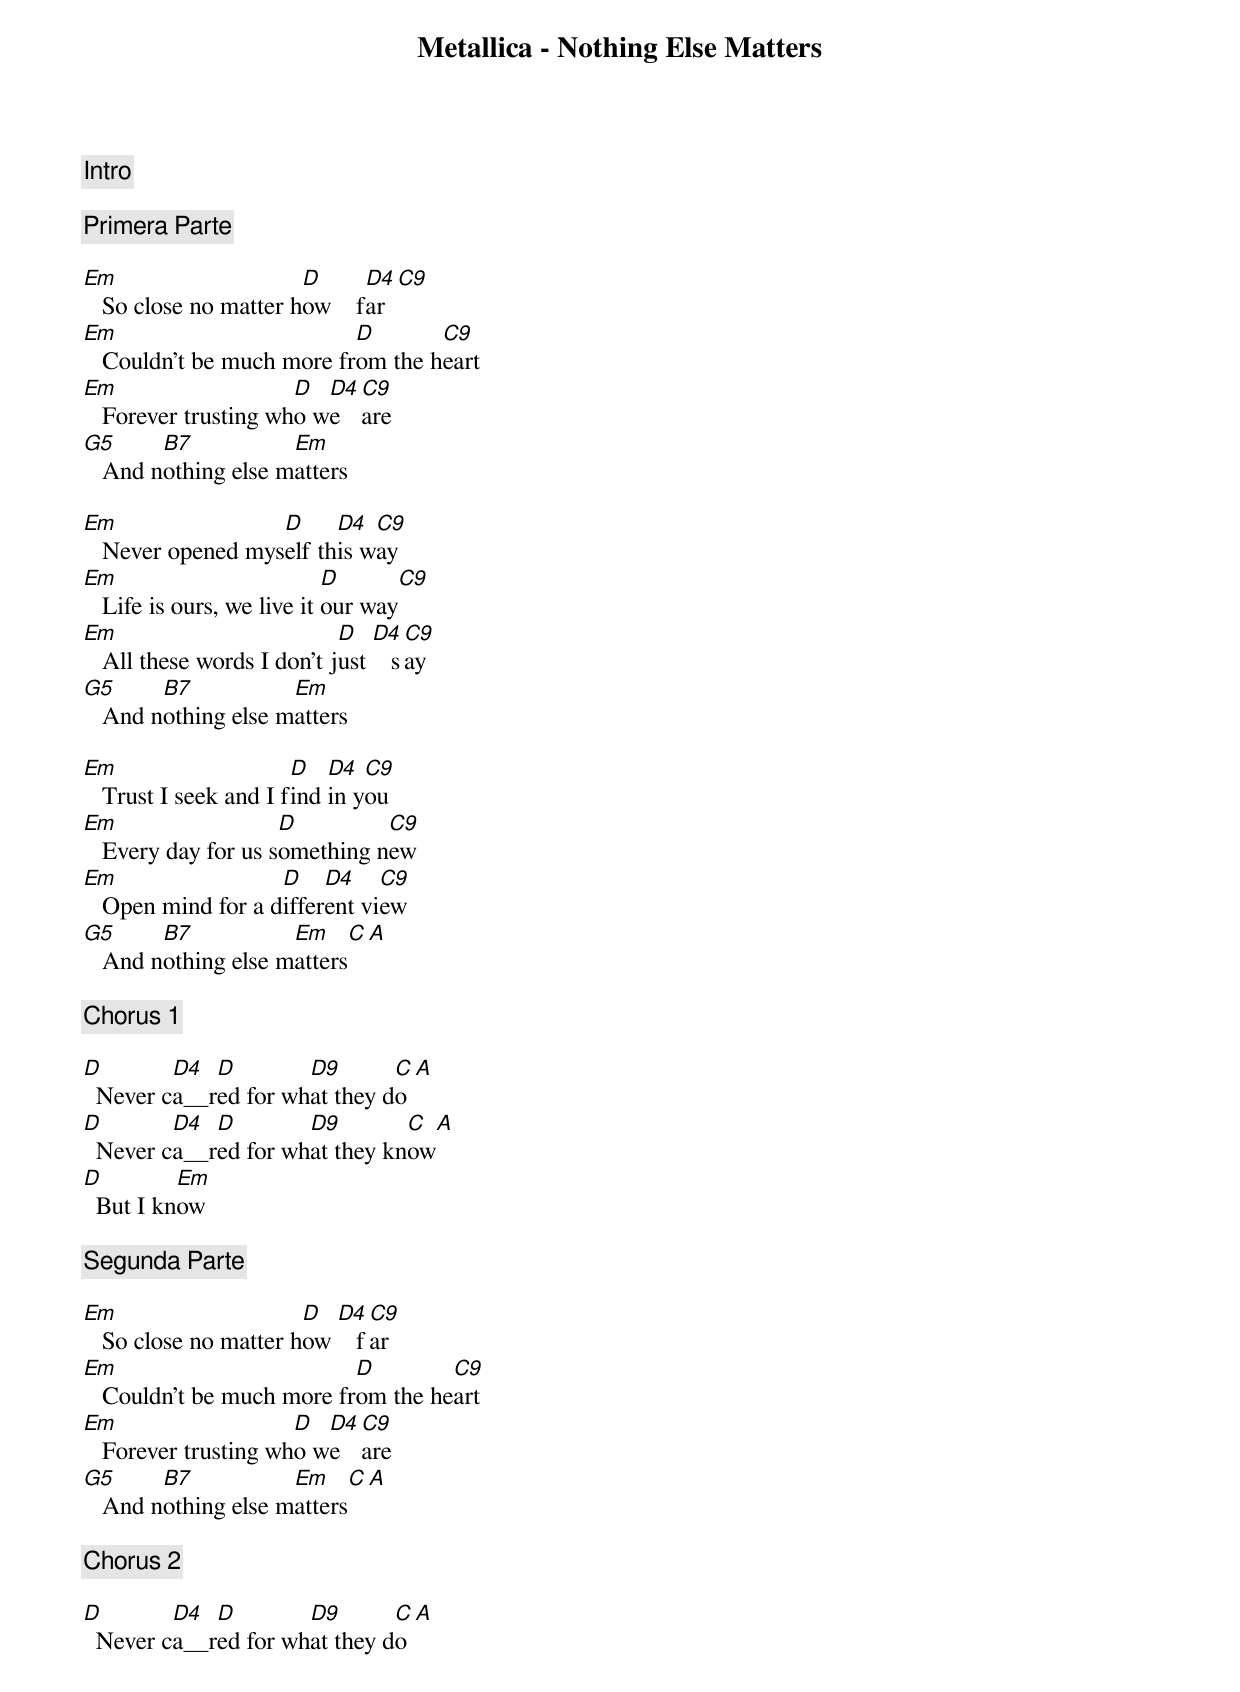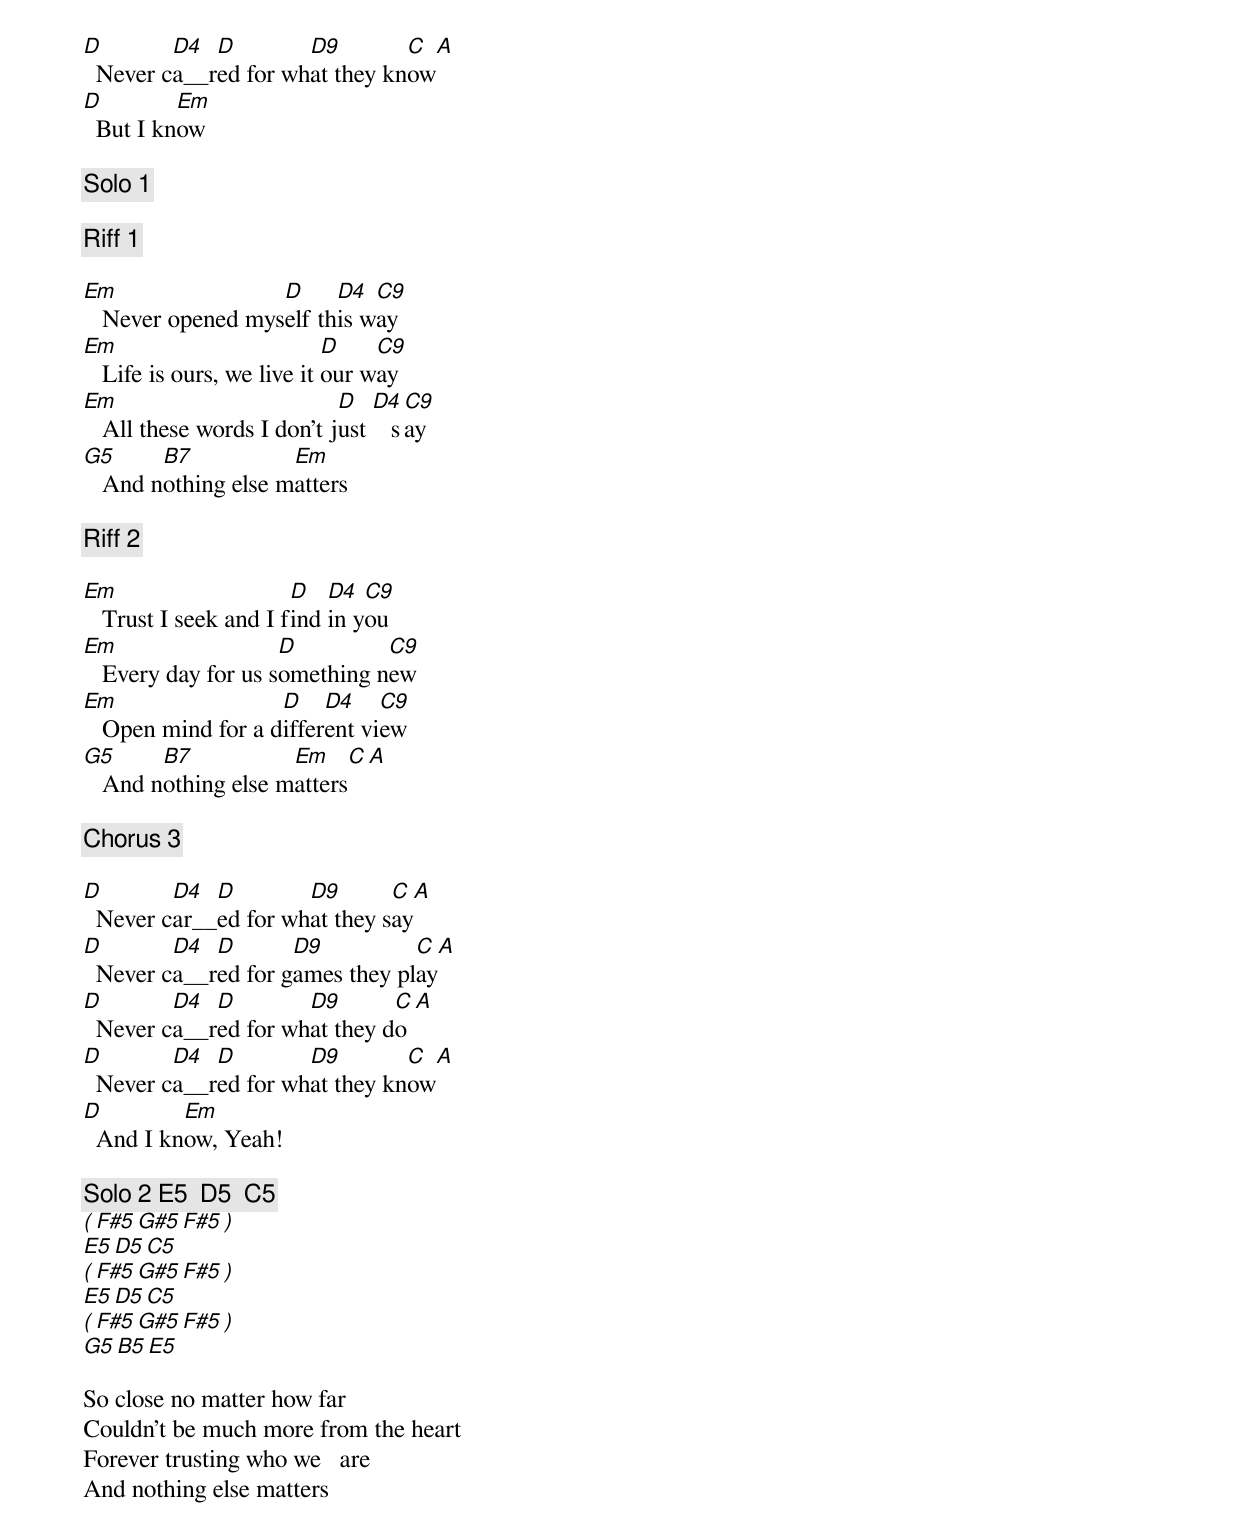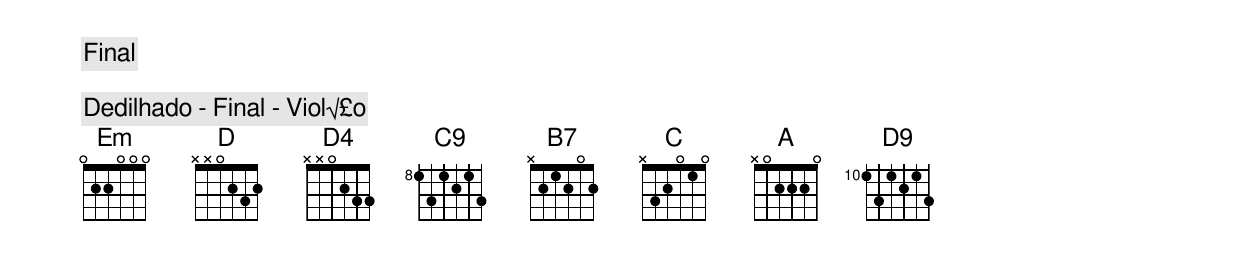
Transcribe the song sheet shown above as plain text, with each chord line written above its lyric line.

Metallica - Nothing Else Matters

[Intro]

[Primera Parte]

Em                     D      D4  C9
   So close no matter how    far
Em                         D       C9
   Couldn't be much more from the heart
Em                    D  D4  C9
   Forever trusting who we   are
G5      B7           Em
   And nothing else matters

Em                 D     D4  C9
   Never opened myself this way
Em                          D       C9
   Life is ours, we live it our way
Em                          D   D4  C9
   All these words I don't just    say
G5      B7           Em
   And nothing else matters

Em                     D   D4  C9
   Trust I seek and I find in you
Em                   D         C9
   Every day for us something new
Em                  D    D4    C9
   Open mind for a different view
G5      B7           Em      C  A
   And nothing else matters

[Chorus 1]

D        D4  D        D9       C  A
  Never ca__red for what they do
D        D4  D        D9        C  A
  Never ca__red for what they know
D         Em
  But I know

[Segunda Parte]

Em                     D  D4  C9
   So close no matter how    far
Em                         D        C9
   Couldn't be much more from the heart
Em                    D  D4  C9
   Forever trusting who we   are
G5      B7           Em     C  A
   And nothing else matters

[Chorus 2]

D        D4  D        D9       C  A
  Never ca__red for what they do
D        D4  D        D9        C  A
  Never ca__red for what they know
D         Em
  But I know

[Solo 1]

[Riff 1]

Em                 D     D4  C9
   Never opened myself this way
Em                          D    C9
   Life is ours, we live it our way
Em                          D   D4  C9
   All these words I don't just    say
G5      B7           Em
   And nothing else matters

[Riff 2]

Em                     D   D4  C9
   Trust I seek and I find in you
Em                   D         C9
   Every day for us something new
Em                  D    D4    C9
   Open mind for a different view
G5      B7           Em     C  A
   And nothing else matters

[Chorus 3]

D        D4  D        D9       C  A
  Never car__ed for what they say
D        D4  D       D9          C  A
  Never ca__red for games they play
D        D4  D        D9       C  A
  Never ca__red for what they do
D        D4  D        D9        C  A
  Never ca__red for what they know
D         Em
  And I know, Yeah!

[Solo 2] E5  D5  C5
       ( F#5  G#5  F#5 )
         E5  D5  C5
       ( F#5  G#5  F#5 )
         E5  D5  C5
       ( F#5  G#5  F#5 )
         G5  B5  E5

So close no matter how far
Couldn't be much more from the heart
Forever trusting who we   are
And nothing else matters

[Final]

[Dedilhado - Final - Viol√£o]
